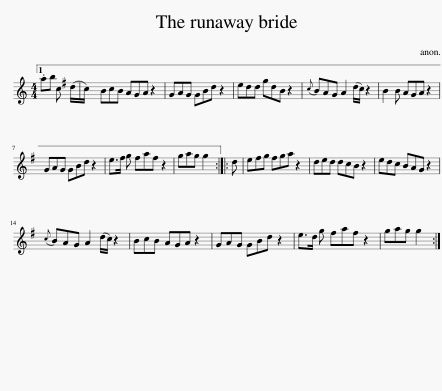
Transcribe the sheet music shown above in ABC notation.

X:1
L:1/8
M:4/4
I:linebreak $
K:C
V:1 treble
V:1
 .ab c (d/c/) | BcB AGA z2 | GAG GBd z2 | edd gdB z2 |{c} BAG A2 (d/c/) z2 | %5
 B2 B AGA z2 |$ GAG GBd z2 | e>^f g faf z2 | gag g2 :: d | %10
 e^fg fga z2 | ded dcB z2 | edc BAG z2 |${c} BAG A2 (d/c/) z2 | BcB AGA z2 | %15
 GAG GBd z2 | e>d g ^faf z2 | gag g2 :| %18
